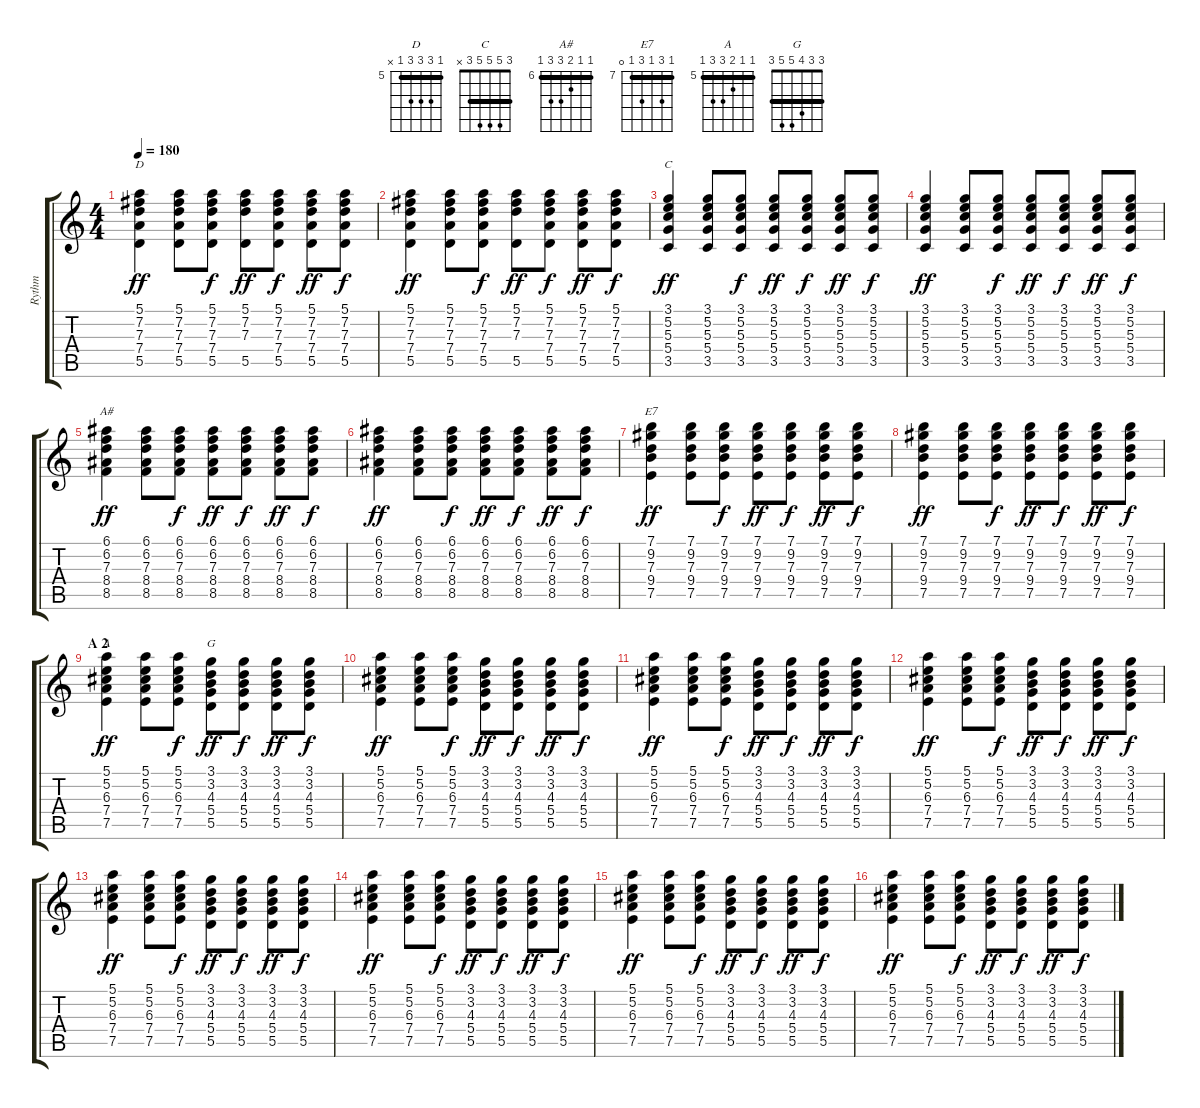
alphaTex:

\track ("Rythm" "Rythm") {instrument acousticguitarnylon}
\staff {score tabs}
\tuning (E4 B3 G3 D3 A2 E2) {hide}
\chord ("D" 5 7 7 7 5 x) {firstfret 5 barre 5}
\chord ("C" 3 5 5 5 3 x) {barre 3}
\chord ("A#" 6 6 7 8 8 6) {firstfret 6 barre 6}
\chord ("E7" 7 9 7 9 7 0) {firstfret 7 barre 7}
\chord ("A" 5 5 6 7 7 5) {firstfret 5 barre 5}
\chord ("G" 3 3 4 5 5 3) {barre 3}
\ts (4 4)
\tempo 180
\clef g2
\ks c
(5.1 7.2 7.3 7.4 5.5).4{ch "D" dy ff} (5.1 7.2 7.3 7.4 5.5).8 (5.1 7.2 7.3 7.4 5.5).8{dy f} (5.1 7.2 7.3 5.5).8{dy ff} (5.1 7.2 7.3 7.4 5.5).8{dy f} (5.1 7.2 7.3 7.4 5.5).8{dy ff} (5.1 7.2 7.3 7.4 5.5).8{dy f} |
(5.1 7.2 7.3 7.4 5.5).4{dy ff} (5.1 7.2 7.3 7.4 5.5).8 (5.1 7.2 7.3 7.4 5.5).8{dy f} (5.1 7.2 7.3 5.5).8{dy ff} (5.1 7.2 7.3 7.4 5.5).8{dy f} (5.1 7.2 7.3 7.4 5.5).8{dy ff} (5.1 7.2 7.3 7.4 5.5).8{dy f} |
(3.1 5.2 5.3 5.4 3.5).4{ch "C" dy ff} (3.1 5.2 5.3 5.4 3.5).8 (3.1 5.2 5.3 5.4 3.5).8{dy f} (3.1 5.2 5.3 5.4 3.5).8{dy ff} (3.1 5.2 5.3 5.4 3.5).8{dy f} (3.1 5.2 5.3 5.4 3.5).8{dy ff} (3.1 5.2 5.3 5.4 3.5).8{dy f} |
(3.1 5.2 5.3 5.4 3.5).4{dy ff} (3.1 5.2 5.3 5.4 3.5).8 (3.1 5.2 5.3 5.4 3.5).8{dy f} (3.1 5.2 5.3 5.4 3.5).8{dy ff} (3.1 5.2 5.3 5.4 3.5).8{dy f} (3.1 5.2 5.3 5.4 3.5).8{dy ff} (3.1 5.2 5.3 5.4 3.5).8{dy f} |
(6.1 6.2 7.3 8.4 8.5).4{ch "A#" dy ff} (6.1 6.2 7.3 8.4 8.5).8 (6.1 6.2 7.3 8.4 8.5).8{dy f} (6.1 6.2 7.3 8.4 8.5).8{dy ff} (6.1 6.2 7.3 8.4 8.5).8{dy f} (6.1 6.2 7.3 8.4 8.5).8{dy ff} (6.1 6.2 7.3 8.4 8.5).8{dy f} |
(6.1 6.2 7.3 8.4 8.5).4{dy ff} (6.1 6.2 7.3 8.4 8.5).8 (6.1 6.2 7.3 8.4 8.5).8{dy f} (6.1 6.2 7.3 8.4 8.5).8{dy ff} (6.1 6.2 7.3 8.4 8.5).8{dy f} (6.1 6.2 7.3 8.4 8.5).8{dy ff} (6.1 6.2 7.3 8.4 8.5).8{dy f} |
(7.1 9.2 7.3 9.4 7.5).4{ch "E7" dy ff} (7.1 9.2 7.3 9.4 7.5).8 (7.1 9.2 7.3 9.4 7.5).8{dy f} (7.1 9.2 7.3 9.4 7.5).8{dy ff} (7.1 9.2 7.3 9.4 7.5).8{dy f} (7.1 9.2 7.3 9.4 7.5).8{dy ff} (7.1 9.2 7.3 9.4 7.5).8{dy f} |
(7.1 9.2 7.3 9.4 7.5).4{dy ff} (7.1 9.2 7.3 9.4 7.5).8 (7.1 9.2 7.3 9.4 7.5).8{dy f} (7.1 9.2 7.3 9.4 7.5).8{dy ff} (7.1 9.2 7.3 9.4 7.5).8{dy f} (7.1 9.2 7.3 9.4 7.5).8{dy ff} (7.1 9.2 7.3 9.4 7.5).8{dy f} |
\section ("" "A 2")
(5.1 5.2 6.3 7.4 7.5).4{ch "A" dy ff} (5.1 5.2 6.3 7.4 7.5).8 (5.1 5.2 6.3 7.4 7.5).8{dy f} (3.1 3.2 4.3 5.4 5.5).8{ch "G" dy ff} (3.1 3.2 4.3 5.4 5.5).8{dy f} (3.1 3.2 4.3 5.4 5.5).8{dy ff} (3.1 3.2 4.3 5.4 5.5).8{dy f} |
(5.1 5.2 6.3 7.4 7.5).4{dy ff} (5.1 5.2 6.3 7.4 7.5).8 (5.1 5.2 6.3 7.4 7.5).8{dy f} (3.1 3.2 4.3 5.4 5.5).8{dy ff} (3.1 3.2 4.3 5.4 5.5).8{dy f} (3.1 3.2 4.3 5.4 5.5).8{dy ff} (3.1 3.2 4.3 5.4 5.5).8{dy f} |
(5.1 5.2 6.3 7.4 7.5).4{dy ff} (5.1 5.2 6.3 7.4 7.5).8 (5.1 5.2 6.3 7.4 7.5).8{dy f} (3.1 3.2 4.3 5.4 5.5).8{dy ff} (3.1 3.2 4.3 5.4 5.5).8{dy f} (3.1 3.2 4.3 5.4 5.5).8{dy ff} (3.1 3.2 4.3 5.4 5.5).8{dy f} |
(5.1 5.2 6.3 7.4 7.5).4{dy ff} (5.1 5.2 6.3 7.4 7.5).8 (5.1 5.2 6.3 7.4 7.5).8{dy f} (3.1 3.2 4.3 5.4 5.5).8{dy ff} (3.1 3.2 4.3 5.4 5.5).8{dy f} (3.1 3.2 4.3 5.4 5.5).8{dy ff} (3.1 3.2 4.3 5.4 5.5).8{dy f} |
(5.1 5.2 6.3 7.4 7.5).4{dy ff} (5.1 5.2 6.3 7.4 7.5).8 (5.1 5.2 6.3 7.4 7.5).8{dy f} (3.1 3.2 4.3 5.4 5.5).8{dy ff} (3.1 3.2 4.3 5.4 5.5).8{dy f} (3.1 3.2 4.3 5.4 5.5).8{dy ff} (3.1 3.2 4.3 5.4 5.5).8{dy f} |
(5.1 5.2 6.3 7.4 7.5).4{dy ff} (5.1 5.2 6.3 7.4 7.5).8 (5.1 5.2 6.3 7.4 7.5).8{dy f} (3.1 3.2 4.3 5.4 5.5).8{dy ff} (3.1 3.2 4.3 5.4 5.5).8{dy f} (3.1 3.2 4.3 5.4 5.5).8{dy ff} (3.1 3.2 4.3 5.4 5.5).8{dy f} |
(5.1 5.2 6.3 7.4 7.5).4{dy ff} (5.1 5.2 6.3 7.4 7.5).8 (5.1 5.2 6.3 7.4 7.5).8{dy f} (3.1 3.2 4.3 5.4 5.5).8{dy ff} (3.1 3.2 4.3 5.4 5.5).8{dy f} (3.1 3.2 4.3 5.4 5.5).8{dy ff} (3.1 3.2 4.3 5.4 5.5).8{dy f} |
(5.1 5.2 6.3 7.4 7.5).4{dy ff} (5.1 5.2 6.3 7.4 7.5).8 (5.1 5.2 6.3 7.4 7.5).8{dy f} (3.1 3.2 4.3 5.4 5.5).8{dy ff} (3.1 3.2 4.3 5.4 5.5).8{dy f} (3.1 3.2 4.3 5.4 5.5).8{dy ff} (3.1 3.2 4.3 5.4 5.5).8{dy f}
